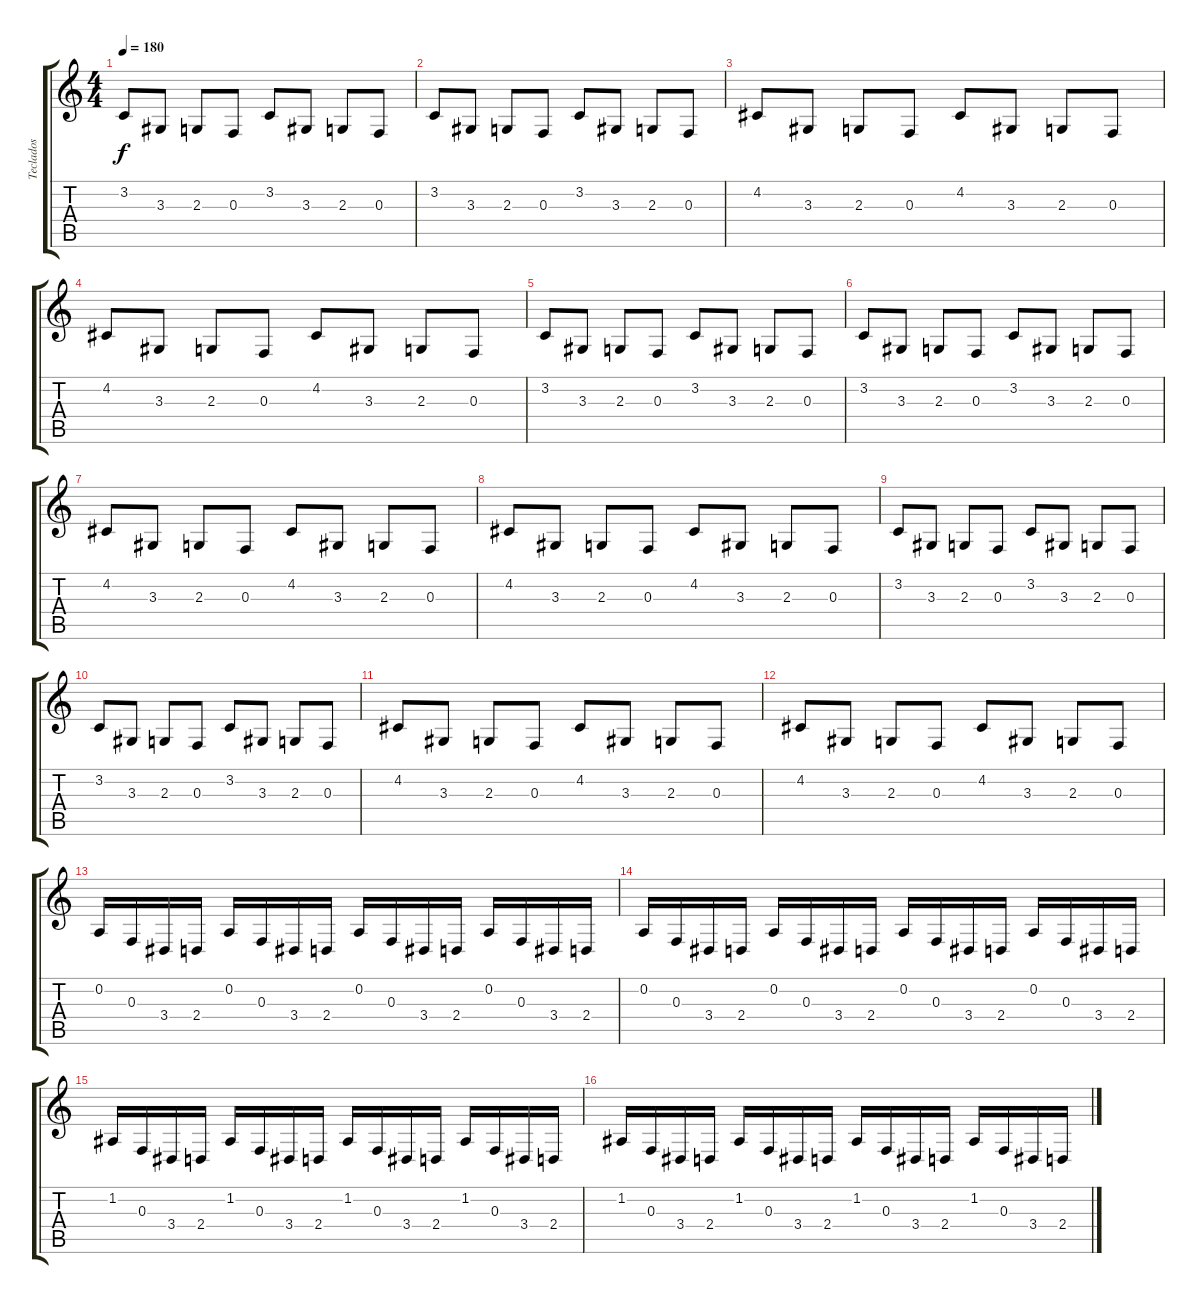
\track ("Teclados" "Teclados") {instrument acousticgrandpiano}
\staff {score tabs}
\tuning (D4 A3 F3 C3 G2 D2) {hide}
\ts (4 4)
\tempo 180
\clef g2
\ks c
3.2.8{dy f instrument acousticgrandpiano} 3.3.8 2.3.8 0.3.8 3.2.8 3.3.8 2.3.8 0.3.8 |
3.2.8 3.3.8 2.3.8 0.3.8 3.2.8 3.3.8 2.3.8 0.3.8 |
4.2.8 3.3.8 2.3.8 0.3.8 4.2.8 3.3.8 2.3.8 0.3.8 |
4.2.8 3.3.8 2.3.8 0.3.8 4.2.8 3.3.8 2.3.8 0.3.8 |
3.2.8 3.3.8 2.3.8 0.3.8 3.2.8 3.3.8 2.3.8 0.3.8 |
3.2.8 3.3.8 2.3.8 0.3.8 3.2.8 3.3.8 2.3.8 0.3.8 |
4.2.8 3.3.8 2.3.8 0.3.8 4.2.8 3.3.8 2.3.8 0.3.8 |
4.2.8 3.3.8 2.3.8 0.3.8 4.2.8 3.3.8 2.3.8 0.3.8 |
3.2.8 3.3.8 2.3.8 0.3.8 3.2.8 3.3.8 2.3.8 0.3.8 |
3.2.8 3.3.8 2.3.8 0.3.8 3.2.8 3.3.8 2.3.8 0.3.8 |
4.2.8 3.3.8 2.3.8 0.3.8 4.2.8 3.3.8 2.3.8 0.3.8 |
4.2.8 3.3.8 2.3.8 0.3.8 4.2.8 3.3.8 2.3.8 0.3.8 |
0.2.16 0.3.16 3.4.16 2.4.16 0.2.16 0.3.16 3.4.16 2.4.16 0.2.16 0.3.16 3.4.16 2.4.16 0.2.16 0.3.16 3.4.16 2.4.16 |
0.2.16 0.3.16 3.4.16 2.4.16 0.2.16 0.3.16 3.4.16 2.4.16 0.2.16 0.3.16 3.4.16 2.4.16 0.2.16 0.3.16 3.4.16 2.4.16 |
1.2.16 0.3.16 3.4.16 2.4.16 1.2.16 0.3.16 3.4.16 2.4.16 1.2.16 0.3.16 3.4.16 2.4.16 1.2.16 0.3.16 3.4.16 2.4.16 |
1.2.16 0.3.16 3.4.16 2.4.16 1.2.16 0.3.16 3.4.16 2.4.16 1.2.16 0.3.16 3.4.16 2.4.16 1.2.16 0.3.16 3.4.16 2.4.16
